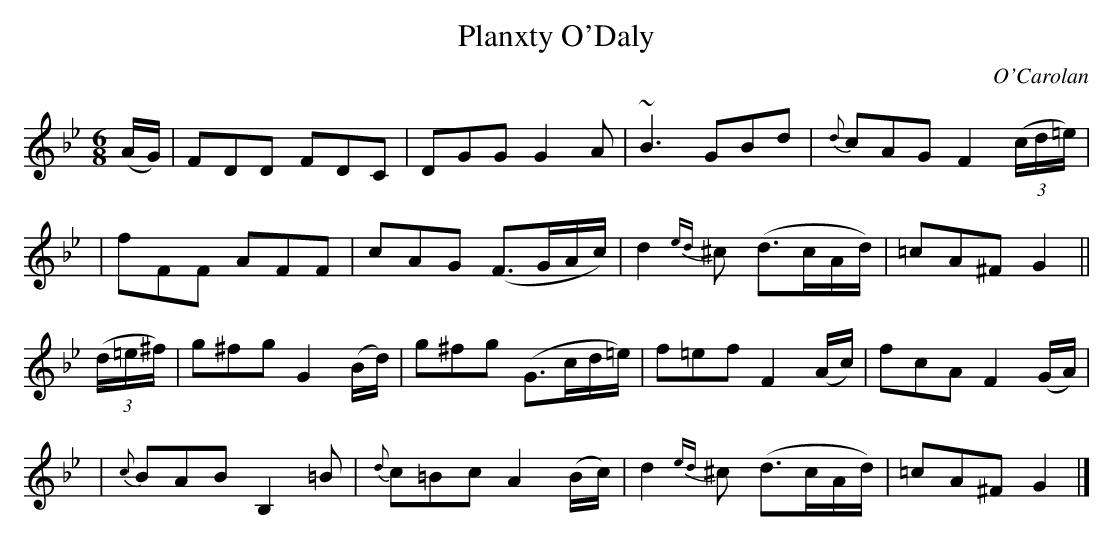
X:1
T: Planxty O'Daly
C:O'Carolan
M:6/8
L:1/8
K:Gm
(A/G/) \
| FDD FDC | DGG G2A | ~B3 GBd | {d}cAG F2((3c/d/=e/) |
| fFF AFF | cAG (F>GA/c/) | d2{ed}^c (d>cA/d/) | =cA^F G2 ||
((3d/=e/^f/) \
| g^fg G2(B/d/) | g^fg (G>cd/=e/) | f=ef F2(A/c/) | fcA F2 (G/A/) |
| {c}BAB B,2=B | {d}c=Bc A2 (B/c/) | d2{ed}^c (d>cA/d/) | =cA^F G2 |]
